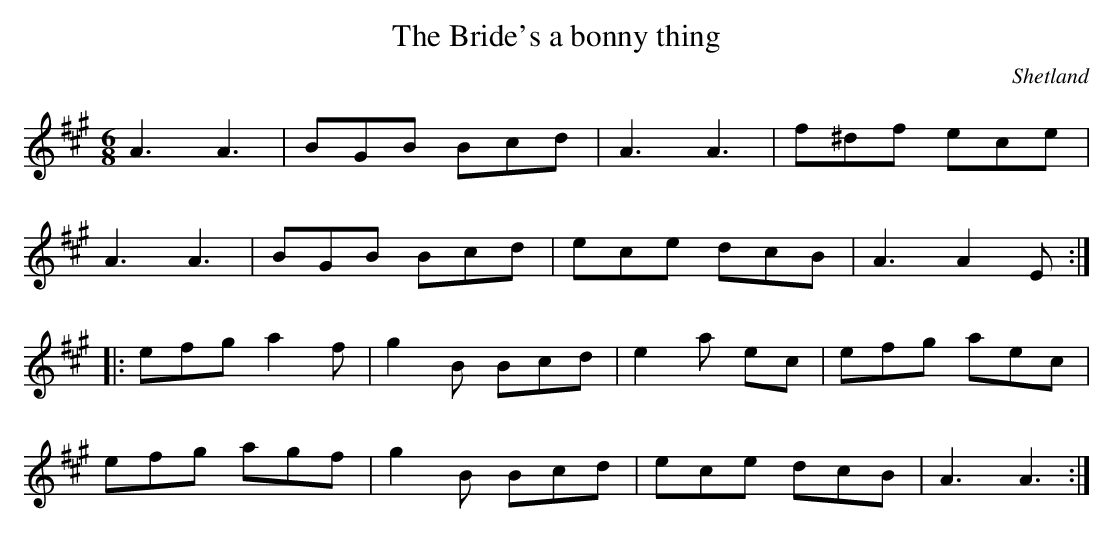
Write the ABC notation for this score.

X:1
T:Bride's a bonny thing, The
O:Shetland
M:6/8
L:1/8
K:A
A3 A3|BGB Bcd|A3 A3|f^df ece|!
A3 A3|BGB Bcd|ece dcB|A3 A2E:|!
|:efg a2f|g2B Bcd|e2a ec|efg aec|!
efg agf|g2B Bcd|ece dcB|A3 A3:|!
